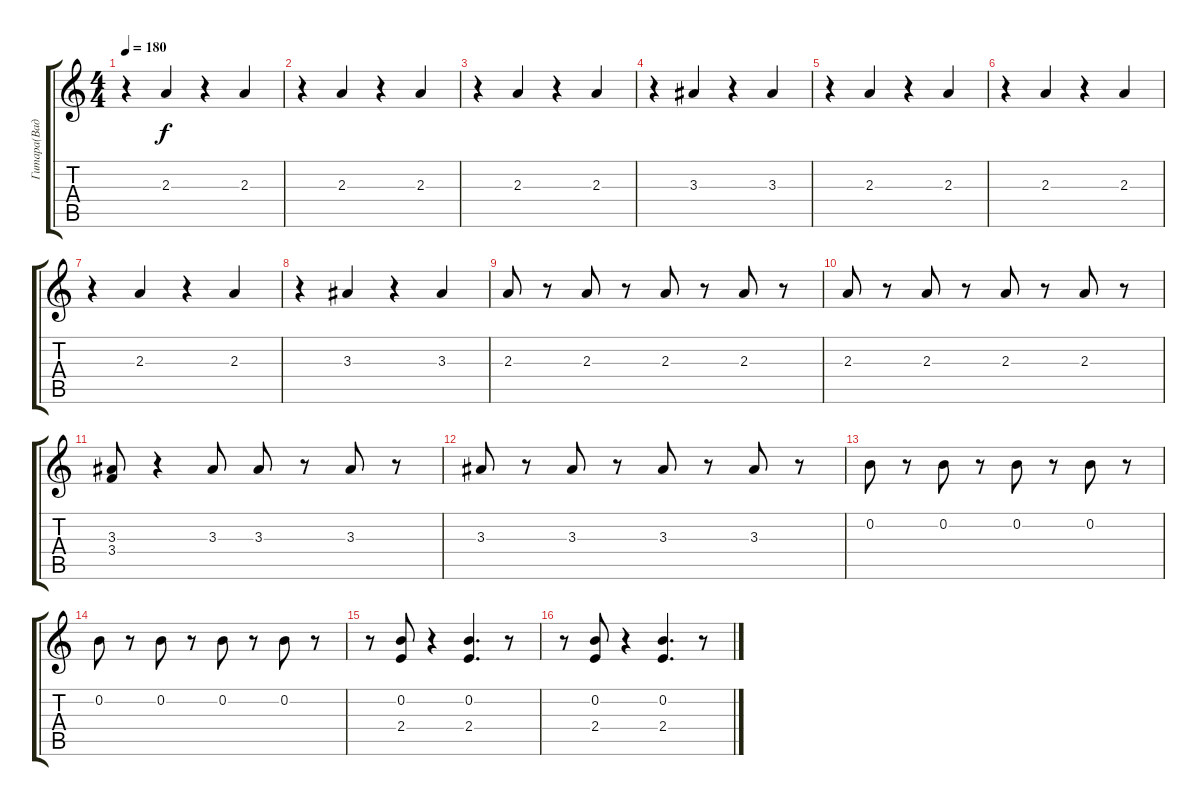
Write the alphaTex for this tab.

\track ("Гитара(Вадим)" "Гитара(Вад") {instrument distortionguitar}
\staff {score tabs}
\tuning (E4 B3 G3 D3 A2 E2) {hide}
\ts (4 4)
\tempo 180
\clef g2
\ks c
r.4{dy f} 2.3.4 r.4 2.3.4 |
r.4 2.3.4 r.4 2.3.4 |
r.4 2.3.4 r.4 2.3.4 |
r.4 3.3.4 r.4 3.3.4 |
r.4 2.3.4 r.4 2.3.4 |
r.4 2.3.4 r.4 2.3.4 |
r.4 2.3.4 r.4 2.3.4 |
r.4 3.3.4 r.4 3.3.4 |
2.3.8 r.8 2.3.8 r.8 2.3.8 r.8 2.3.8 r.8 |
2.3.8 r.8 2.3.8 r.8 2.3.8 r.8 2.3.8 r.8 |
(3.3 3.4).8 r.4 3.3.8 3.3.8 r.8 3.3.8 r.8 |
3.3.8 r.8 3.3.8 r.8 3.3.8 r.8 3.3.8 r.8 |
0.2.8 r.8 0.2.8 r.8 0.2.8 r.8 0.2.8 r.8 |
0.2.8 r.8 0.2.8 r.8 0.2.8 r.8 0.2.8 r.8 |
r.8 (0.2 2.4).8 r.4 (0.2 2.4).4{d} r.8 |
r.8 (0.2 2.4).8 r.4 (0.2 2.4).4{d} r.8
